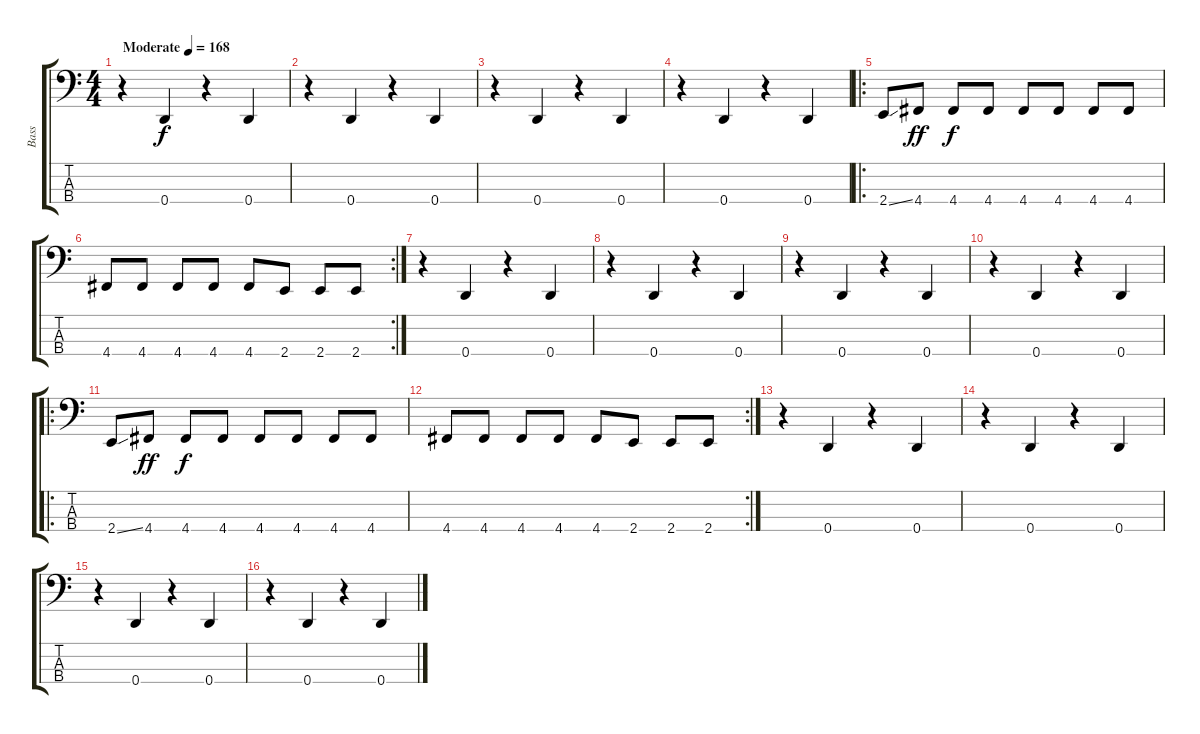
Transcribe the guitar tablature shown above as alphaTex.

\track ("Bass" "Bass") {instrument electricbassfinger}
\staff {score tabs}
\tuning (G2 D2 A1 D1) {hide}
\ts (4 4)
\tempo (168 "Moderate")
\clef f4
\ks c
r.4{dy f instrument electricbassfinger} 0.4.4 r.4 0.4.4 |
r.4 0.4.4 r.4 0.4.4 |
r.4 0.4.4 r.4 0.4.4 |
r.4 0.4.4 r.4 0.4.4 |
\ro
2.4{ss}.8 4.4.8{dy ff} 4.4.8{dy f} 4.4.8 4.4.8 4.4.8 4.4.8 4.4.8 |
\rc 2
4.4.8 4.4.8 4.4.8 4.4.8 4.4.8 2.4.8 2.4.8 2.4.8 |
r.4 0.4.4 r.4 0.4.4 |
r.4 0.4.4 r.4 0.4.4 |
r.4 0.4.4 r.4 0.4.4 |
r.4 0.4.4 r.4 0.4.4 |
\ro
2.4{ss}.8 4.4.8{dy ff} 4.4.8{dy f} 4.4.8 4.4.8 4.4.8 4.4.8 4.4.8 |
\rc 2
4.4.8 4.4.8 4.4.8 4.4.8 4.4.8 2.4.8 2.4.8 2.4.8 |
r.4 0.4.4 r.4 0.4.4 |
r.4 0.4.4 r.4 0.4.4 |
r.4 0.4.4 r.4 0.4.4 |
r.4 0.4.4 r.4 0.4.4
